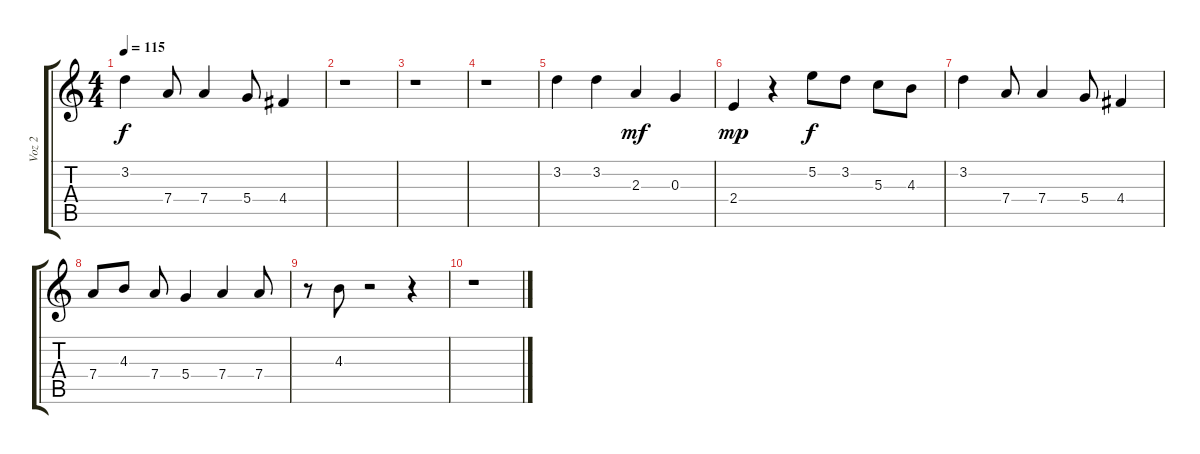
\track ("Voz 2" "Voz 2") {instrument fretlessbass}
\staff {score tabs}
\tuning (E4 B3 G3 D3 A2 E2) {hide}
\ts (4 4)
\tempo 115
\clef g2
\ks c
3.2.4{dy f} 7.4.8 7.4.4 5.4.8 4.4.4 |
r.1 |
r.1 |
r.1 |
3.2.4 3.2.4 2.3.4{dy mf} 0.3.4 |
2.4.4{dy mp} r.4 5.2.8{dy f} 3.2.8 5.3.8 4.3.8 |
3.2.4 7.4.8 7.4.4 5.4.8 4.4.4 |
7.4.8 4.3.8 7.4.8 5.4.4 7.4.4 7.4.8 |
r.8 4.3.8 r.2 r.4 |
r.1
